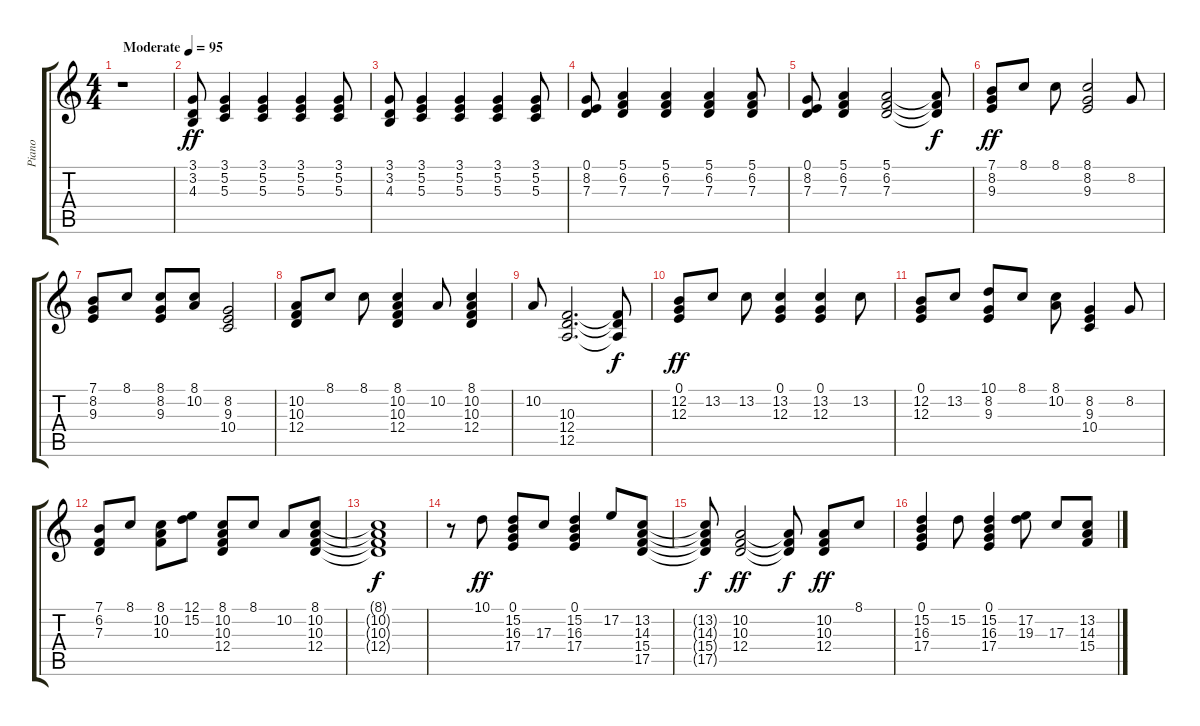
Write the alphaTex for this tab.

\track ("Piano" "Piano") {instrument acousticgrandpiano}
\staff {score tabs}
\tuning (E4 B3 G3 D3 A2 E2) {hide}
\ts (4 4)
\tempo (95 "Moderate")
\clef g2
\ks c
r.1{dy ff instrument acousticgrandpiano} |
(3.1 3.2 4.3).8{balance 4 instrument acousticgrandpiano} (3.1 5.2 5.3).4 (3.1 5.2 5.3).4 (3.1 5.2 5.3).4 (3.1 5.2 5.3).8 |
(3.1 3.2 4.3).8 (3.1 5.2 5.3).4 (3.1 5.2 5.3).4 (3.1 5.2 5.3).4 (3.1 5.2 5.3).8 |
(0.1 8.2 7.3).8 (5.1 6.2 7.3).4 (5.1 6.2 7.3).4 (5.1 6.2 7.3).4 (5.1 6.2 7.3).8 |
(0.1 8.2 7.3).8 (5.1 6.2 7.3).4 (5.1 6.2 7.3).2 (5.1{t} 6.2{t} 7.3{t}).8{dy f} |
(7.1 8.2 9.3).8{dy ff} 8.1.8 8.1.8 (8.1 8.2 9.3).2 8.2.8 |
(7.1 8.2 9.3).8 8.1.8 (8.1 8.2 9.3).8 (8.1 10.2).8 (8.2 9.3 10.4).2 |
(10.2 10.3 12.4).8 8.1.8 8.1.8 (8.1 10.2 10.3 12.4).4 10.2.8 (8.1 10.2 10.3 12.4).4 |
10.2.8 (10.3 12.4 12.5).2{d} (10.3{t} 12.4{t} 12.5{t}).8{dy f} |
(0.1 12.2 12.3).8{dy ff} 13.2.8 13.2.8 (0.1 13.2 12.3).4 (0.1 13.2 12.3).4 13.2.8 |
(0.1 12.2 12.3).8 13.2.8 (10.1 8.2 9.3).8 8.1.8 (8.1 10.2).8 (8.2 9.3 10.4).4 8.2.8 |
(7.1 6.2 7.3).8 8.1.8 (8.1 10.2 10.3).8 (12.1 15.2).8 (8.1 10.2 10.3 12.4).8 8.1.8 10.2.8 (8.1 10.2 10.3 12.4).8 |
(8.1{t} 10.2{t} 10.3{t} 12.4{t}).1{dy f} |
r.8 10.1.8{dy ff} (0.1 15.2 16.3 17.4).8 17.3.8 (0.1 15.2 16.3 17.4).4 17.2.8 (13.2 14.3 15.4 17.5).8 |
(13.2{t} 14.3{t} 15.4{t} 17.5{t}).8{dy f} (10.2 10.3 12.4).2{dy ff} (10.2{t} 10.3{t} 12.4{t}).8{dy f} (10.2 10.3 12.4).8{dy ff} 8.1.8 |
(0.1 15.2 16.3 17.4).4 15.2.8 (0.1 15.2 16.3 17.4).4 (17.2 19.3).8 17.3.8 (13.2 14.3 15.4).8
